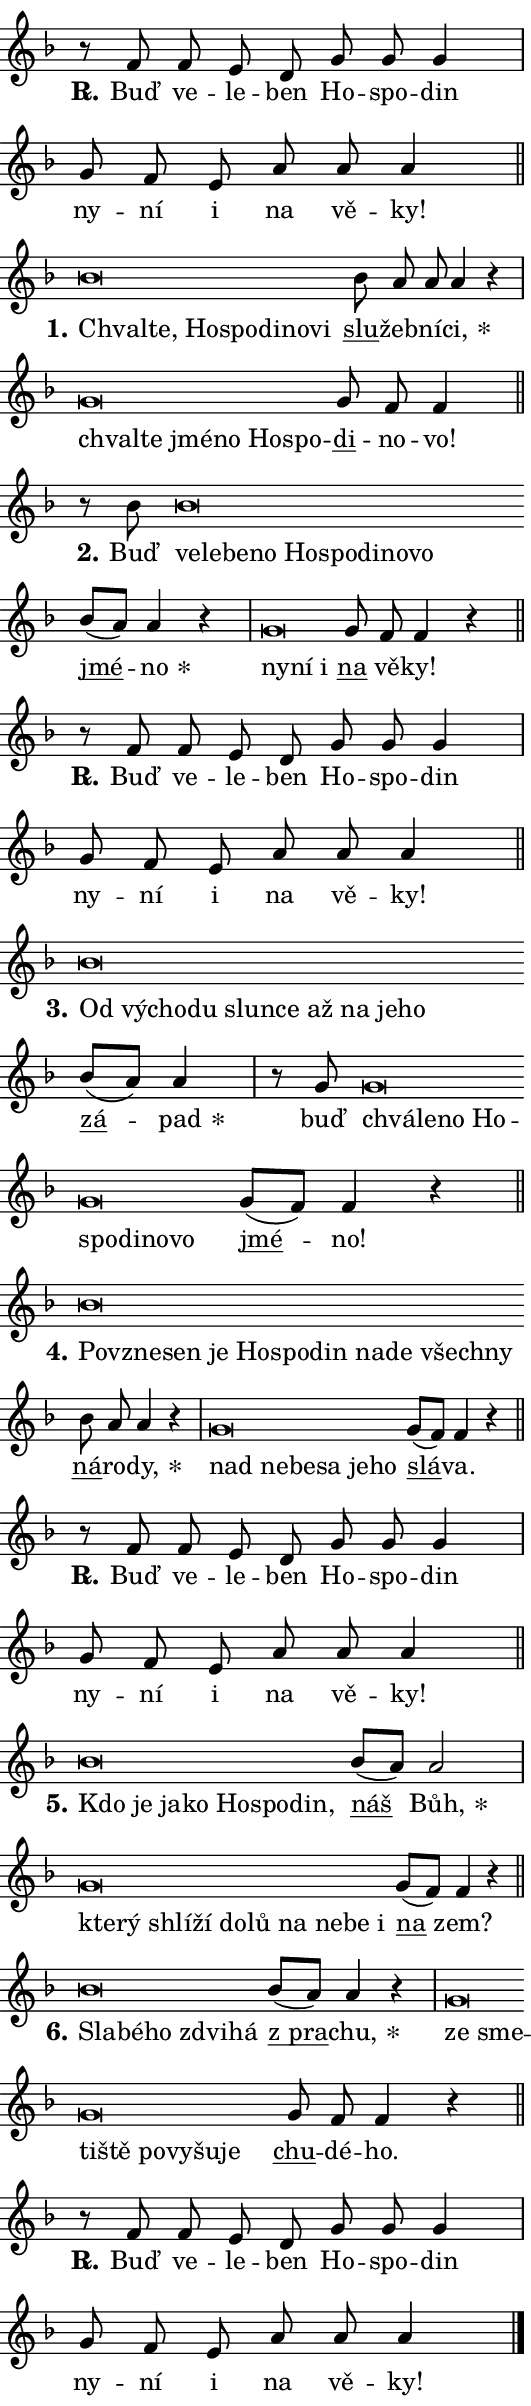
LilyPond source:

\version "2.24.0"
\header { tagline = "" }
\paper {
  indent = 0\cm
  top-margin = 0\cm
  right-margin = 0.13\cm % to fit lyric hyphens
  bottom-margin = 0\cm
  left-margin = 0\cm
  paper-width = 9\cm
  page-breaking = #ly:one-page-breaking
  system-system-spacing.basic-distance = #11
  score-system-spacing.basic-distance = #11
  ragged-last = ##f
}


%% Author: Thomas Morley
%% https://lists.gnu.org/archive/html/lilypond-user/2020-05/msg00002.html
#(define (line-position grob)
"Returns position of @var[grob} in current system:
   @code{'start}, if at first time-step
   @code{'end}, if at last time-step
   @code{'middle} otherwise
"
  (let* ((col (ly:item-get-column grob))
         (ln (ly:grob-object col 'left-neighbor))
         (rn (ly:grob-object col 'right-neighbor))
         (col-to-check-left (if (ly:grob? ln) ln col))
         (col-to-check-right (if (ly:grob? rn) rn col))
         (break-dir-left
           (and
             (ly:grob-property col-to-check-left 'non-musical #f)
             (ly:item-break-dir col-to-check-left)))
         (break-dir-right
           (and
             (ly:grob-property col-to-check-right 'non-musical #f)
             (ly:item-break-dir col-to-check-right))))
        (cond ((eqv? 1 break-dir-left) 'start)
              ((eqv? -1 break-dir-right) 'end)
              (else 'middle))))

#(define (tranparent-at-line-position vctor)
  (lambda (grob)
  "Relying on @code{line-position} select the relevant enry from @var{vctor}.
Used to determine transparency,"
    (case (line-position grob)
      ((end) (not (vector-ref vctor 0)))
      ((middle) (not (vector-ref vctor 1)))
      ((start) (not (vector-ref vctor 2))))))

noteHeadBreakVisibility =
#(define-music-function (break-visibility)(vector?)
"Makes @code{NoteHead}s transparent relying on @var{break-visibility}"
#{
  \override NoteHead.transparent =
    #(tranparent-at-line-position break-visibility)
#})

#(define delete-ledgers-for-transparent-note-heads
  (lambda (grob)
    "Reads whether a @code{NoteHead} is transparent.
If so this @code{NoteHead} is removed from @code{'note-heads} from
@var{grob}, which is supposed to be @code{LedgerLineSpanner}.
As a result ledgers are not printed for this @code{NoteHead}"
    (let* ((nhds-array (ly:grob-object grob 'note-heads))
           (nhds-list
             (if (ly:grob-array? nhds-array)
                 (ly:grob-array->list nhds-array)
                 '()))
           ;; Relies on the transparent-property being done before
           ;; Staff.LedgerLineSpanner.after-line-breaking is executed.
           ;; This is fragile ...
           (to-keep
             (remove
               (lambda (nhd)
                 (ly:grob-property nhd 'transparent #f))
               nhds-list)))
      ;; TODO find a better method to iterate over grob-arrays, similiar
      ;; to filter/remove etc for lists
      ;; For now rebuilt from scratch
      (set! (ly:grob-object grob 'note-heads)  '())
      (for-each
        (lambda (nhd)
          (ly:pointer-group-interface::add-grob grob 'note-heads nhd))
        to-keep))))

squashNotes = {
  \override NoteHead.X-extent = #'(-0.2 . 0.2)
  \override NoteHead.Y-extent = #'(-0.75 . 0)
  \override NoteHead.stencil =
    #(lambda (grob)
       (let ((pos (ly:grob-property grob 'staff-position)))
         (begin
           (if (< pos -7) (display "ERROR: Lower brevis then expected\n") (display ""))
           (if (<= pos -6) ly:text-interface::print ly:note-head::print))))
}
unSquashNotes = {
  \revert NoteHead.X-extent
  \revert NoteHead.Y-extent
  \revert NoteHead.stencil
}

hideNotes = \noteHeadBreakVisibility #begin-of-line-visible
unHideNotes = \noteHeadBreakVisibility #all-visible

% work-around for resetting accidentals
% https://lilypond.org/doc/v2.23/Documentation/notation/displaying-rhythms#unmetered-music
cadenzaMeasure = {
  \cadenzaOff
  \partial 1024 s1024
  \cadenzaOn
}

#(define-markup-command (accent layout props text) (markup?)
  "Underline accented syllable"
  (interpret-markup layout props
    #{\markup \override #'(offset . 4.3) \underline { #text }#}))

responsum = \markup \concat {
  "R" \hspace #-1.05 \path #0.1 #'((moveto 0 0.07) (lineto 0.9 0.8)) \hspace #0.05 "."
}

spaceSize = #0.6828661417322834 % exact space size for TeX Gyre Schola

\layout {
  \context {
    \Staff
    \remove "Time_signature_engraver"
    \override LedgerLineSpanner.after-line-breaking = #delete-ledgers-for-transparent-note-heads
  }
  \context {
    \Lyrics {
      \override LyricSpace.minimum-distance = \spaceSize
      \override LyricText.font-name = #"TeX Gyre Schola"
      \override LyricText.font-size = 1
      \override StanzaNumber.font-name = #"TeX Gyre Schola Bold"
      \override StanzaNumber.font-size = 1
    }
  }
  \context {
    \Score 
    \override NoteHead.text =
      #(lambda (grob) 
        (let ((pos (ly:grob-property grob 'staff-position)))
          #{\markup {
            \combine
              \halign #-0.55 \raise #(if (= pos -6) 0 0.5) \override #'(thickness . 2) \draw-line #'(3.2 . 0)
              \musicglyph "noteheads.sM1"
          }#}))
  }
}

% magnetic-lyrics.ily
%
%   written by
%     Jean Abou Samra <jean@abou-samra.fr>
%     Werner Lemberg <wl@gnu.org>
%
%   adapted by
%     Jiri Hon <jiri.hon@gmail.com>
%
% Version 2022-Apr-15

% https://www.mail-archive.com/lilypond-user@gnu.org/msg149350.html

#(define (Left_hyphen_pointer_engraver context)
   "Collect syllable-hyphen-syllable occurrences in lyrics and store
them in properties.  This engraver only looks to the left.  For
example, if the lyrics input is @code{foo -- bar}, it does the
following.

@itemize @bullet
@item
Set the @code{text} property of the @code{LyricHyphen} grob between
@q{foo} and @q{bar} to @code{foo}.

@item
Set the @code{left-hyphen} property of the @code{LyricText} grob with
text @q{foo} to the @code{LyricHyphen} grob between @q{foo} and
@q{bar}.
@end itemize

Use this auxiliary engraver in combination with the
@code{lyric-@/text::@/apply-@/magnetic-@/offset!} hook."
   (let ((hyphen #f)
         (text #f))
     (make-engraver
      (acknowledgers
       ((lyric-syllable-interface engraver grob source-engraver)
        (set! text grob)))
      (end-acknowledgers
       ((lyric-hyphen-interface engraver grob source-engraver)
        ;(when (not (grob::has-interface grob 'lyric-space-interface))
          (set! hyphen grob)));)
      ((stop-translation-timestep engraver)
       (when (and text hyphen)
         (ly:grob-set-object! text 'left-hyphen hyphen))
       (set! text #f)
       (set! hyphen #f)))))

#(define (lyric-text::apply-magnetic-offset! grob)
   "If the space between two syllables is less than the value in
property @code{LyricText@/.details@/.squash-threshold}, move the right
syllable to the left so that it gets concatenated with the left
syllable.

Use this function as a hook for
@code{LyricText@/.after-@/line-@/breaking} if the
@code{Left_@/hyphen_@/pointer_@/engraver} is active."
   (let ((hyphen (ly:grob-object grob 'left-hyphen #f)))
     (when hyphen
       (let ((left-text (ly:spanner-bound hyphen LEFT)))
         (when (grob::has-interface left-text 'lyric-syllable-interface)
           (let* ((common (ly:grob-common-refpoint grob left-text X))
                  (this-x-ext (ly:grob-extent grob common X))
                  (left-x-ext
                   (begin
                     ;; Trigger magnetism for left-text.
                     (ly:grob-property left-text 'after-line-breaking)
                     (ly:grob-extent left-text common X)))
                  ;; `delta` is the gap width between two syllables.
                  (delta (- (interval-start this-x-ext)
                            (interval-end left-x-ext)))
                  (details (ly:grob-property grob 'details))
                  (threshold (assoc-get 'squash-threshold details 0.2)))
             (when (< delta threshold)
               (let* (;; We have to manipulate the input text so that
                      ;; ligatures crossing syllable boundaries are not
                      ;; disabled.  For languages based on the Latin
                      ;; script this is essentially a beautification.
                      ;; However, for non-Western scripts it can be a
                      ;; necessity.
                      (lt (ly:grob-property left-text 'text))
                      (rt (ly:grob-property grob 'text))
                      (is-space (grob::has-interface hyphen 'lyric-space-interface))
                      (space (if is-space " " ""))
                      (extra-delta (if is-space spaceSize 0))
                      ;; Append new syllable.
                      (ltrt-space (if (and (string? lt) (string? rt))
                                (string-append lt space rt)
                                (make-concat-markup (list lt space rt))))
                      ;; Right-align `ltrt` to the right side.
                      (ltrt-space-markup (grob-interpret-markup
                               grob
                               (make-translate-markup
                                (cons (interval-length this-x-ext) 0)
                                (make-right-align-markup ltrt-space)))))
                 (begin
                   ;; Don't print `left-text`.
                   (ly:grob-set-property! left-text 'stencil #f)
                   ;; Set text and stencil (which holds all collected
                   ;; syllables so far) and shift it to the left.
                   (ly:grob-set-property! grob 'text ltrt-space)
                   (ly:grob-set-property! grob 'stencil ltrt-space-markup)
                   (ly:grob-translate-axis! grob (- (- delta extra-delta)) X))))))))))


#(define (lyric-hyphen::displace-bounds-first grob)
   ;; Make very sure this callback isn't triggered too early.
   (let ((left (ly:spanner-bound grob LEFT))
         (right (ly:spanner-bound grob RIGHT)))
     (ly:grob-property left 'after-line-breaking)
     (ly:grob-property right 'after-line-breaking)
     (ly:lyric-hyphen::print grob)))

squashThreshold = #0.4

\layout {
  \context {
    \Lyrics
    \consists #Left_hyphen_pointer_engraver
    \override LyricText.after-line-breaking =
      #lyric-text::apply-magnetic-offset!
    \override LyricHyphen.stencil = #lyric-hyphen::displace-bounds-first
    \override LyricText.details.squash-threshold = \squashThreshold
    \override LyricHyphen.minimum-distance = 0
    \override LyricHyphen.minimum-length = \squashThreshold
  }
}

squashText = \override LyricText.details.squash-threshold = 9999
unSquashText = \override LyricText.details.squash-threshold = \squashThreshold

leftText = \override LyricText.self-alignment-X = #LEFT
unLeftText = \revert LyricText.self-alignment-X

starOffset = #(lambda (grob) 
                (let ((x_offset (ly:self-alignment-interface::aligned-on-x-parent grob)))
                  (if (= x_offset 0) 0 (+ x_offset 1.2))))

star = #(define-music-function (syllable)(string?)
"Append star separator at the end of a syllable"
#{
  \once \override LyricText.X-offset = #starOffset
  \lyricmode { \markup {
    #syllable
    \override #'((font-name . "TeX Gyre Schola Bold")) \hspace #0.2 \lower #0.65 \larger "*"
  } }
#})

starAccent = #(define-music-function (syllable)(string?)
"Append star separator at the end of a syllable and make accent"
#{
  \once \override LyricText.X-offset = #starOffset
  \lyricmode { \markup {
    \accent #syllable
    \override #'((font-name . "TeX Gyre Schola Bold")) \hspace #0.2 \lower #0.65 \larger "*"
  } }
#})

breath = #(define-music-function (syllable)(string?)
"Append breathing indicator at the end of a syllable"
#{
  \lyricmode { \markup { #syllable "+" } }
#})

optionalBreath = #(define-music-function (syllable)(string?)
"Append optional breathing indicator at the end of a syllable"
#{
  \lyricmode { \markup { #syllable "(+)" } }
#})


\score {
    <<
        \new Voice = "melody" { \cadenzaOn \key f \major \relative { r8 f' f e d g g g4 \cadenzaMeasure \bar "|" g8 f e a a a4 \cadenzaMeasure \bar "||" \break } }
        \new Lyrics \lyricsto "melody" { \lyricmode { \set stanza = \responsum
Buď ve -- le -- ben Ho -- spo -- din ny -- ní i na vě -- ky! } }
    >>
    \layout {}
}

\score {
    <<
        \new Voice = "melody" { \cadenzaOn \key f \major \relative { \squashNotes bes'\breve*1/16 \hideNotes \breve*1/16 \bar "" \breve*1/16 \bar "" \breve*1/16 \bar "" \breve*1/16 \bar "" \breve*1/16 \breve*1/16 \bar "" \unHideNotes \unSquashNotes \bar "" bes8 a a a4 r \cadenzaMeasure \bar "|" \squashNotes g\breve*1/16 \hideNotes \breve*1/16 \bar "" \breve*1/16 \bar "" \breve*1/16 \bar "" \breve*1/16 \breve*1/16 \bar "" \unHideNotes \unSquashNotes \bar "" g8 f f4 \cadenzaMeasure \bar "||" \break } }
        \new Lyrics \lyricsto "melody" { \lyricmode { \set stanza = "1."
\leftText Chval -- \squashText te, Ho -- spo -- di -- no -- vi \unLeftText \unSquashText \markup \accent slu -- žeb -- ní -- \star ci, \leftText chval -- \squashText te jmé -- no Ho -- spo -- \unLeftText \unSquashText \markup \accent di -- no -- vo! } }
    >>
    \layout {}
}

\score {
    <<
        \new Voice = "melody" { \cadenzaOn \key f \major \relative { r8 bes'8 \squashNotes bes\breve*1/16 \hideNotes \breve*1/16 \bar "" \breve*1/16 \bar "" \breve*1/16 \bar "" \breve*1/16 \bar "" \breve*1/16 \bar "" \breve*1/16 \bar "" \breve*1/16 \breve*1/16 \bar "" \unHideNotes \unSquashNotes \bar "" bes8[( a)] a4 r \cadenzaMeasure \bar "|" \squashNotes g\breve*1/16 \hideNotes \breve*1/16 \breve*1/16 \bar "" \unHideNotes \unSquashNotes \bar "" g8 f f4 r \cadenzaMeasure \bar "||" \break } }
        \new Lyrics \lyricsto "melody" { \lyricmode { \set stanza = "2."
Buď \leftText ve -- \squashText le -- be -- no Ho -- spo -- di -- no -- vo \unLeftText \unSquashText \markup \accent jmé -- \star no \leftText ny -- \squashText ní i \unLeftText \unSquashText \markup \accent na vě -- ky! } }
    >>
    \layout {}
}

\score {
    <<
        \new Voice = "melody" { \cadenzaOn \key f \major \relative { r8 f' f e d g g g4 \cadenzaMeasure \bar "|" g8 f e a a a4 \cadenzaMeasure \bar "||" \break } }
        \new Lyrics \lyricsto "melody" { \lyricmode { \set stanza = \responsum
Buď ve -- le -- ben Ho -- spo -- din ny -- ní i na vě -- ky! } }
    >>
    \layout {}
}

\score {
    <<
        \new Voice = "melody" { \cadenzaOn \key f \major \relative { \squashNotes bes'\breve*1/16 \hideNotes \breve*1/16 \bar "" \breve*1/16 \bar "" \breve*1/16 \bar "" \breve*1/16 \bar "" \breve*1/16 \bar "" \breve*1/16 \bar "" \breve*1/16 \bar "" \breve*1/16 \breve*1/16 \bar "" \unHideNotes \unSquashNotes \bar "" bes8[( a)] a4 \cadenzaMeasure \bar "|" r8 g8 \squashNotes g\breve*1/16 \hideNotes \breve*1/16 \bar "" \breve*1/16 \bar "" \breve*1/16 \bar "" \breve*1/16 \bar "" \breve*1/16 \bar "" \breve*1/16 \breve*1/16 \bar "" \unHideNotes \unSquashNotes \bar "" g8[( f)] f4 r \cadenzaMeasure \bar "||" \break } }
        \new Lyrics \lyricsto "melody" { \lyricmode { \set stanza = "3."
\leftText Od \squashText vý -- cho -- du slun -- ce až na je -- ho \unLeftText \unSquashText \markup \accent zá -- \star pad buď \leftText chvá -- \squashText le -- no Ho -- spo -- di -- no -- vo \unLeftText \unSquashText \markup \accent jmé -- no! } }
    >>
    \layout {}
}

\score {
    <<
        \new Voice = "melody" { \cadenzaOn \key f \major \relative { \squashNotes bes'\breve*1/16 \hideNotes \breve*1/16 \bar "" \breve*1/16 \bar "" \breve*1/16 \bar "" \breve*1/16 \bar "" \breve*1/16 \bar "" \breve*1/16 \bar "" \breve*1/16 \bar "" \breve*1/16 \bar "" \breve*1/16 \breve*1/16 \bar "" \unHideNotes \unSquashNotes \bar "" bes8 a a4 r \cadenzaMeasure \bar "|" \squashNotes g\breve*1/16 \hideNotes \breve*1/16 \bar "" \breve*1/16 \bar "" \breve*1/16 \bar "" \breve*1/16 \breve*1/16 \bar "" \unHideNotes \unSquashNotes \bar "" g8[( f)] f4 r \cadenzaMeasure \bar "||" \break } }
        \new Lyrics \lyricsto "melody" { \lyricmode { \set stanza = "4."
\leftText Po -- \squashText vzne -- sen je Ho -- spo -- din na -- de všech -- ny \unLeftText \unSquashText \markup \accent ná -- ro -- \star dy, \leftText nad \squashText ne -- be -- sa je -- ho \unLeftText \unSquashText \markup \accent slá -- va. } }
    >>
    \layout {}
}

\score {
    <<
        \new Voice = "melody" { \cadenzaOn \key f \major \relative { r8 f' f e d g g g4 \cadenzaMeasure \bar "|" g8 f e a a a4 \cadenzaMeasure \bar "||" \break } }
        \new Lyrics \lyricsto "melody" { \lyricmode { \set stanza = \responsum
Buď ve -- le -- ben Ho -- spo -- din ny -- ní i na vě -- ky! } }
    >>
    \layout {}
}

\score {
    <<
        \new Voice = "melody" { \cadenzaOn \key f \major \relative { \squashNotes bes'\breve*1/16 \hideNotes \breve*1/16 \bar "" \breve*1/16 \bar "" \breve*1/16 \bar "" \breve*1/16 \bar "" \breve*1/16 \breve*1/16 \bar "" \unHideNotes \unSquashNotes \bar "" bes8[( a)] a2 \cadenzaMeasure \bar "|" \squashNotes g\breve*1/16 \hideNotes \breve*1/16 \bar "" \breve*1/16 \bar "" \breve*1/16 \bar "" \breve*1/16 \bar "" \breve*1/16 \bar "" \breve*1/16 \bar "" \breve*1/16 \bar "" \breve*1/16 \breve*1/16 \bar "" \unHideNotes \unSquashNotes \bar "" g8[( f)] f4 r \cadenzaMeasure \bar "||" \break } }
        \new Lyrics \lyricsto "melody" { \lyricmode { \set stanza = "5."
\leftText Kdo \squashText je ja -- ko Ho -- spo -- din, \unLeftText \unSquashText \markup \accent náš \star Bůh, \leftText kte -- \squashText rý shlí -- ží do -- lů na ne -- be i \unLeftText \unSquashText \markup \accent na zem? } }
    >>
    \layout {}
}

\score {
    <<
        \new Voice = "melody" { \cadenzaOn \key f \major \relative { \squashNotes bes'\breve*1/16 \hideNotes \breve*1/16 \bar "" \breve*1/16 \bar "" \breve*1/16 \breve*1/16 \bar "" \unHideNotes \unSquashNotes \bar "" bes8[( a)] a4 r \cadenzaMeasure \bar "|" \squashNotes g\breve*1/16 \hideNotes \breve*1/16 \bar "" \breve*1/16 \bar "" \breve*1/16 \bar "" \breve*1/16 \bar "" \breve*1/16 \bar "" \breve*1/16 \breve*1/16 \bar "" \unHideNotes \unSquashNotes \bar "" g8 f f4 r \cadenzaMeasure \bar "||" \break } }
        \new Lyrics \lyricsto "melody" { \lyricmode { \set stanza = "6."
\leftText Sla -- \squashText bé -- ho zdvi -- há \unLeftText \unSquashText \markup \accent "z pra" -- \star chu, \leftText ze \squashText sme -- ti -- ště po -- vy -- šu -- je \unLeftText \unSquashText \markup \accent chu -- dé -- ho. } }
    >>
    \layout {}
}

\score {
    <<
        \new Voice = "melody" { \cadenzaOn \key f \major \relative { r8 f' f e d g g g4 \cadenzaMeasure \bar "|" g8 f e a a a4 \cadenzaMeasure \bar "||" \break } \bar "|." }
        \new Lyrics \lyricsto "melody" { \lyricmode { \set stanza = \responsum
Buď ve -- le -- ben Ho -- spo -- din ny -- ní i na vě -- ky! } }
    >>
    \layout {}
}
